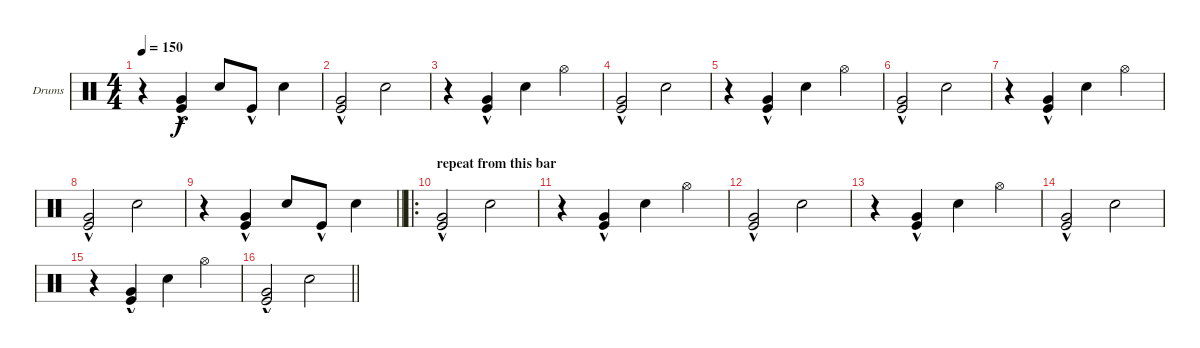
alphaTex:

\bracketExtendMode groupsimilarinstruments
\firstSystemTrackNameOrientation horizontal
\otherSystemsTrackNameOrientation horizontal
\track ("Drumkit" "Drums") {solo instrument percussion}
\staff {score}
\articulation defaults
\ts (4 4)
\tempo 150
\clef neutral
\ks c
r.4{dy f} ("Very Low Tom (hit)" "Kick (hit)"{hac}).4 "Snare (hit) 2".8 "Kick (hit)"{hac}.8 "Snare (hit) 2".4 |
("Very Low Tom (hit)" "Kick (hit)"{hac}).2 "Snare (hit) 2".2 |
r.4 ("Very Low Tom (hit)" "Kick (hit)"{hac}).4 "Snare (hit) 2".4 "Hi-Hat (open)".4 |
("Very Low Tom (hit)" "Kick (hit)"{hac}).2 "Snare (hit) 2".2 |
r.4 ("Very Low Tom (hit)" "Kick (hit)"{hac}).4 "Snare (hit) 2".4 "Hi-Hat (open)".4 |
("Very Low Tom (hit)" "Kick (hit)"{hac}).2 "Snare (hit) 2".2 |
r.4 ("Very Low Tom (hit)" "Kick (hit)"{hac}).4 "Snare (hit) 2".4 "Hi-Hat (open)".4 |
("Very Low Tom (hit)" "Kick (hit)"{hac}).2 "Snare (hit) 2".2 |
\barLineRight lightlight
r.4 ("Very Low Tom (hit)" "Kick (hit)"{hac}).4 "Snare (hit) 2".8 "Kick (hit)"{hac}.8 "Snare (hit) 2".4 |
\ro
\section ("" "repeat from this bar")
("Very Low Tom (hit)" "Kick (hit)"{hac}).2 "Snare (hit) 2".2 |
r.4 ("Very Low Tom (hit)" "Kick (hit)"{hac}).4 "Snare (hit) 2".4 "Hi-Hat (open)".4 |
("Very Low Tom (hit)" "Kick (hit)"{hac}).2 "Snare (hit) 2".2 |
r.4 ("Very Low Tom (hit)" "Kick (hit)"{hac}).4 "Snare (hit) 2".4 "Hi-Hat (open)".4 |
("Very Low Tom (hit)" "Kick (hit)"{hac}).2 "Snare (hit) 2".2 |
r.4 ("Very Low Tom (hit)" "Kick (hit)"{hac}).4 "Snare (hit) 2".4 "Hi-Hat (open)".4 |
\barLineRight lightlight
("Very Low Tom (hit)" "Kick (hit)"{hac}).2 "Snare (hit) 2".2
